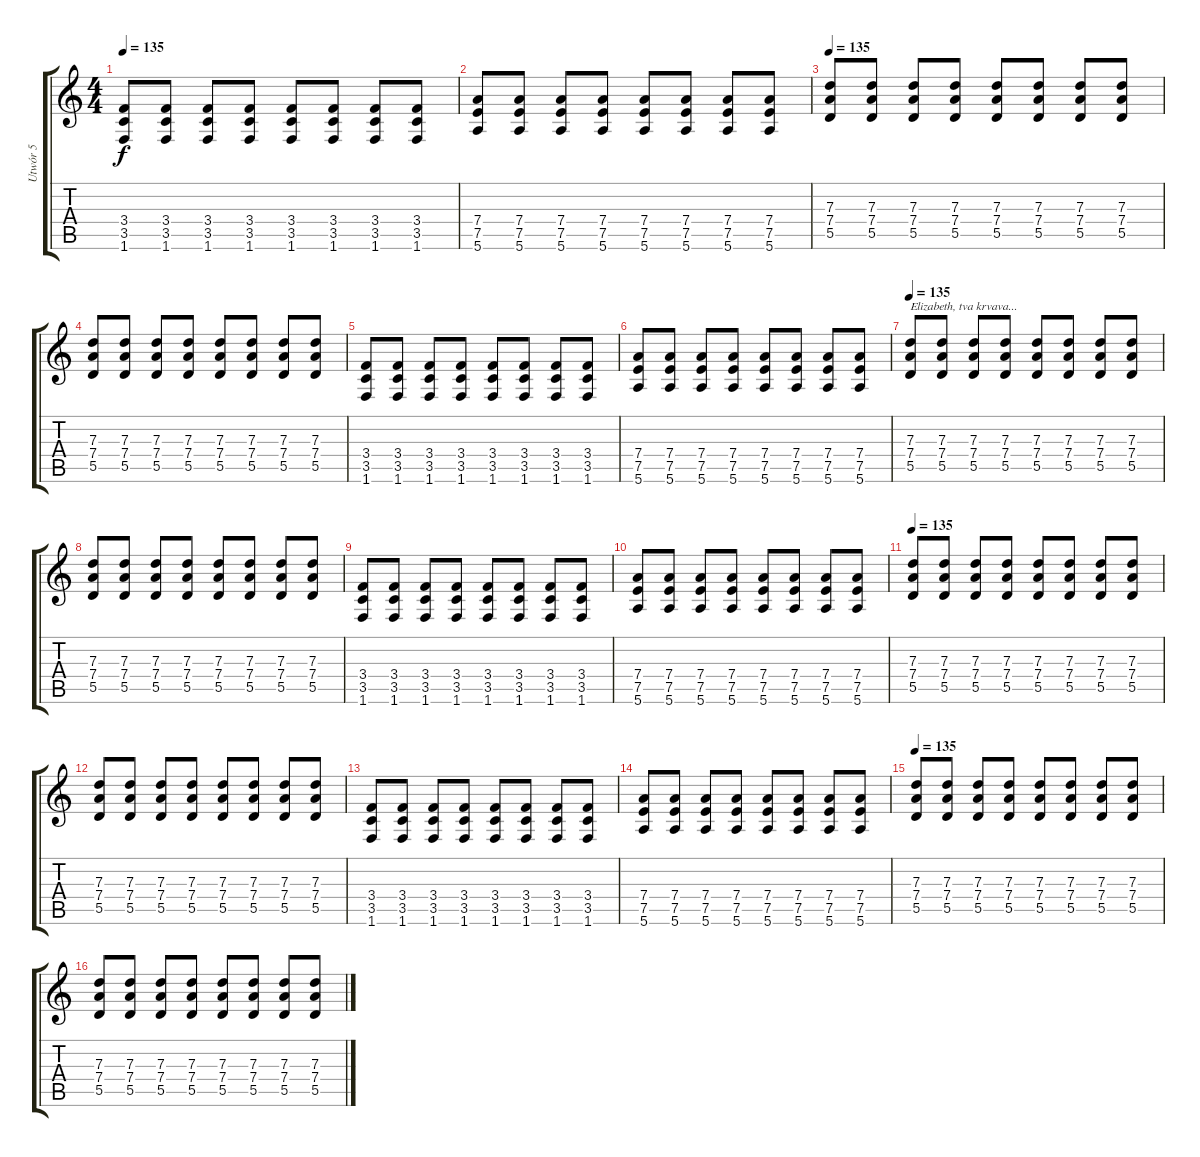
\track ("Utwór 5" "Utwór 5") {instrument distortionguitar}
\staff {score tabs}
\tuning (E4 B3 G3 D3 A2 E2) {hide}
\ts (4 4)
\tempo 135
\clef g2
\ks c
(3.4 3.5 1.6).8{dy f} (3.4 3.5 1.6).8 (3.4 3.5 1.6).8 (3.4 3.5 1.6).8 (3.4 3.5 1.6).8 (3.4 3.5 1.6).8 (3.4 3.5 1.6).8 (3.4 3.5 1.6).8 |
(7.4 7.5 5.6).8 (7.4 7.5 5.6).8 (7.4 7.5 5.6).8 (7.4 7.5 5.6).8 (7.4 7.5 5.6).8 (7.4 7.5 5.6).8 (7.4 7.5 5.6).8 (7.4 7.5 5.6).8 |
\tempo 135
(7.3 7.4 5.5).8 (7.3 7.4 5.5).8 (7.3 7.4 5.5).8 (7.3 7.4 5.5).8 (7.3 7.4 5.5).8 (7.3 7.4 5.5).8 (7.3 7.4 5.5).8 (7.3 7.4 5.5).8 |
(7.3 7.4 5.5).8 (7.3 7.4 5.5).8 (7.3 7.4 5.5).8 (7.3 7.4 5.5).8 (7.3 7.4 5.5).8 (7.3 7.4 5.5).8 (7.3 7.4 5.5).8 (7.3 7.4 5.5).8 |
(3.4 3.5 1.6).8 (3.4 3.5 1.6).8 (3.4 3.5 1.6).8 (3.4 3.5 1.6).8 (3.4 3.5 1.6).8 (3.4 3.5 1.6).8 (3.4 3.5 1.6).8 (3.4 3.5 1.6).8 |
(7.4 7.5 5.6).8 (7.4 7.5 5.6).8 (7.4 7.5 5.6).8 (7.4 7.5 5.6).8 (7.4 7.5 5.6).8 (7.4 7.5 5.6).8 (7.4 7.5 5.6).8 (7.4 7.5 5.6).8 |
\tempo 135
(7.3 7.4 5.5).8{txt "Elizabeth, tva krvava..."} (7.3 7.4 5.5).8 (7.3 7.4 5.5).8 (7.3 7.4 5.5).8 (7.3 7.4 5.5).8 (7.3 7.4 5.5).8 (7.3 7.4 5.5).8 (7.3 7.4 5.5).8 |
(7.3 7.4 5.5).8 (7.3 7.4 5.5).8 (7.3 7.4 5.5).8 (7.3 7.4 5.5).8 (7.3 7.4 5.5).8 (7.3 7.4 5.5).8 (7.3 7.4 5.5).8 (7.3 7.4 5.5).8 |
(3.4 3.5 1.6).8 (3.4 3.5 1.6).8 (3.4 3.5 1.6).8 (3.4 3.5 1.6).8 (3.4 3.5 1.6).8 (3.4 3.5 1.6).8 (3.4 3.5 1.6).8 (3.4 3.5 1.6).8 |
(7.4 7.5 5.6).8 (7.4 7.5 5.6).8 (7.4 7.5 5.6).8 (7.4 7.5 5.6).8 (7.4 7.5 5.6).8 (7.4 7.5 5.6).8 (7.4 7.5 5.6).8 (7.4 7.5 5.6).8 |
\tempo 135
(7.3 7.4 5.5).8 (7.3 7.4 5.5).8 (7.3 7.4 5.5).8 (7.3 7.4 5.5).8 (7.3 7.4 5.5).8 (7.3 7.4 5.5).8 (7.3 7.4 5.5).8 (7.3 7.4 5.5).8 |
(7.3 7.4 5.5).8 (7.3 7.4 5.5).8 (7.3 7.4 5.5).8 (7.3 7.4 5.5).8 (7.3 7.4 5.5).8 (7.3 7.4 5.5).8 (7.3 7.4 5.5).8 (7.3 7.4 5.5).8 |
(3.4 3.5 1.6).8 (3.4 3.5 1.6).8 (3.4 3.5 1.6).8 (3.4 3.5 1.6).8 (3.4 3.5 1.6).8 (3.4 3.5 1.6).8 (3.4 3.5 1.6).8 (3.4 3.5 1.6).8 |
(7.4 7.5 5.6).8 (7.4 7.5 5.6).8 (7.4 7.5 5.6).8 (7.4 7.5 5.6).8 (7.4 7.5 5.6).8 (7.4 7.5 5.6).8 (7.4 7.5 5.6).8 (7.4 7.5 5.6).8 |
\tempo 135
(7.3 7.4 5.5).8 (7.3 7.4 5.5).8 (7.3 7.4 5.5).8 (7.3 7.4 5.5).8 (7.3 7.4 5.5).8 (7.3 7.4 5.5).8 (7.3 7.4 5.5).8 (7.3 7.4 5.5).8 |
(7.3 7.4 5.5).8 (7.3 7.4 5.5).8 (7.3 7.4 5.5).8 (7.3 7.4 5.5).8 (7.3 7.4 5.5).8 (7.3 7.4 5.5).8 (7.3 7.4 5.5).8 (7.3 7.4 5.5).8
